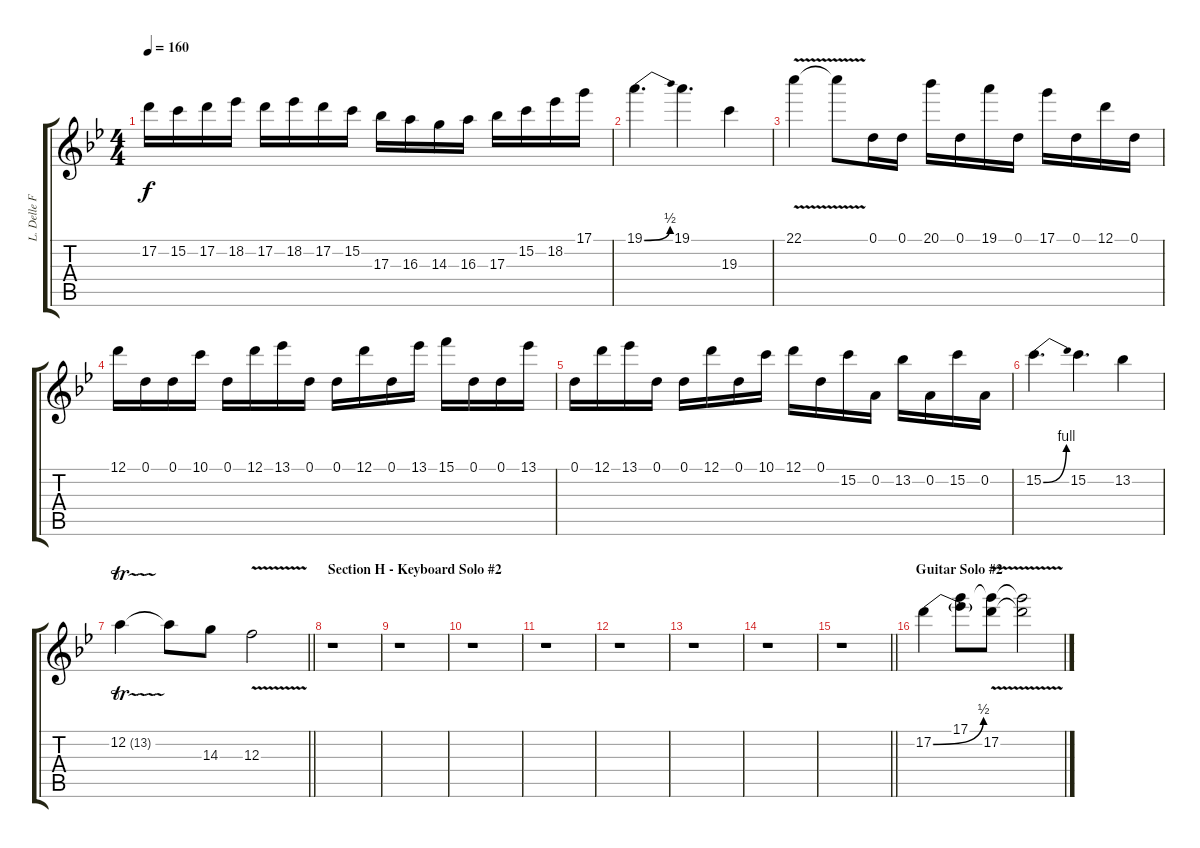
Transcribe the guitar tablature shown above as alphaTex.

\track ("L. Delle Fave (Guitar Lead)" "L. Delle F") {instrument overdrivenguitar}
\staff {score tabs}
\tuning (D4 A3 F3 C3 G2 D2) {hide}
\ts (4 4)
\tempo 160
\clef g2
\ks gminor
17.2.16{dy f} 15.2.16 17.2.16 18.2.16 17.2.16 18.2.16 17.2.16 15.2.16 17.3.16 16.3.16 14.3.16 16.3.16 17.3.16 15.2.16 18.2.16 17.1.16 |
19.1{be (bend 0 0 60 2)}.4{d} 19.1.4{d} 19.3.4 |
22.1{v}.4 22.1{t}.8 0.1.16 0.1.16 20.1.16 0.1.16 19.1.16 0.1.16 17.1.16 0.1.16 12.1.16 0.1.16 |
12.1.16 0.1.16 0.1.16 10.1.16 0.1.16 12.1.16 13.1.16 0.1.16 0.1.16 12.1.16 0.1.16 13.1.16 15.1.16 0.1.16 0.1.16 13.1.16 |
0.1.16 12.1.16 13.1.16 0.1.16 0.1.16 12.1.16 0.1.16 10.1.16 12.1.16 0.1.16 15.2.16 0.2.16 13.2.16 0.2.16 15.2.16 0.2.16 |
15.2{be (bend 0 0 60 4)}.4{d} 15.2.4{d} 13.2.4 |
\barLineRight lightlight
12.2{tr (13 32)}.4 12.2{t}.8 14.3.8 12.3{v}.2 |
\section ("" "Section H - Keyboard Solo #2")
r.1 |
r.1 |
r.1 |
r.1 |
r.1 |
r.1 |
r.1 |
\barLineRight lightlight
r.1 |
\section ("" "Guitar Solo #2")
17.2{be (bend 0 0 60 2)}.4 (17.1 17.2{t}).8 (17.1{t} 17.2{v}).8 (17.1{t} 17.2{t}).2
